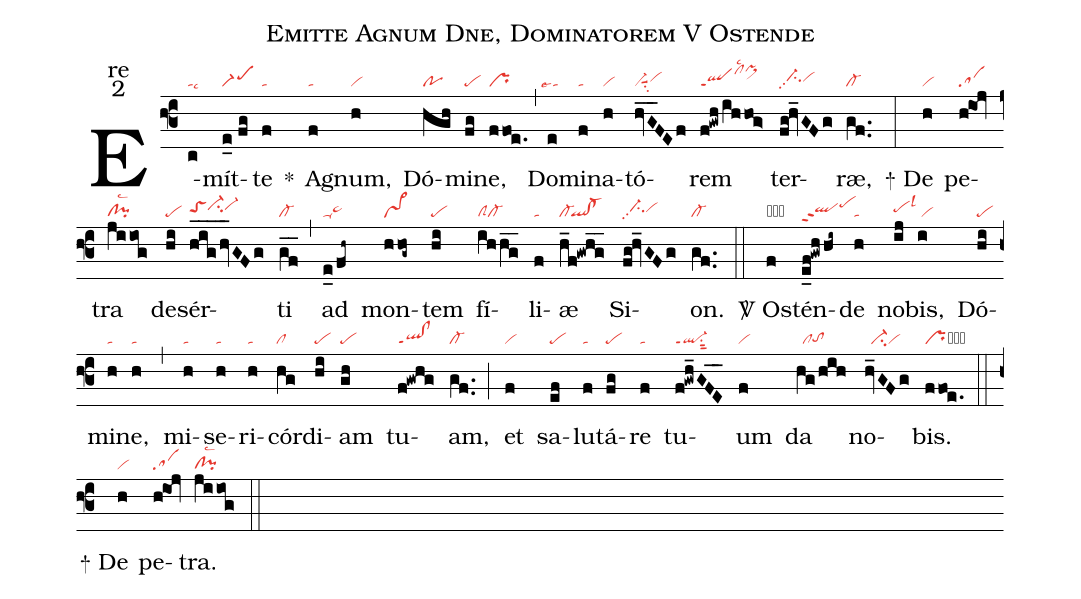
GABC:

name:Emitte Agnum Dne, Dominatorem V Ostende;
office-part:re;
mode:2;
nabc-lines:1;
%%
(f3) E(c|talsc9)mít(e_0//fg|scM1)te(f|ta) <sp>*</sp>() A(f|ta)gnum,(h|vi) Dó(hgh|po)mi(fg|pe)ne,(ffoe.|pr) (,) Do(e|``talse4)mi(f|ta)na(h|vi)tó(hvG__FEf|vi-suu1su2vihh)rem(f!gwh/ihhog>|qlppt1clhklsc2pi>hl) ter(fg!hv_GFg|//ci-hhpp2vihh)ræ,(gf..|cl-) (:)

<sp>+</sp> De(h|vi) pe(h@ioj|sa)tra(jiiog|cl!pilsc2) de(hi|pe)sér(hig___/hv_GFg|toShhci-hivi-hi)ti(gf__|cl-) (,) ad(e_0/fh~|ta-ta>hh) mon(hhog~|vs>)tem(hi|pe) fí(ihhg__|clScl-)li(f|ta)æ(h_f!gwhg__|cl-`ql!cl-) Si(fg!hv_GFg|//ci-hhpp2vihh)on.(gf..|cl-) (::)

<sp>V/</sp> Os(f|obvi)tén(e_f!gwhhi~|qlhhppt2pehj)de(h|ta) no(ij|pehhlsl3)bis,(i|/vi) Dó(hi|pe)mi(h|ta)ne,(h|ta) (,) mi(h|ta)se(h|ta)ri(h|ta)cór(hg|cl)di(hi|pe)am(gh|pe) tu(f!gwhg|ql!clppt1)am,(gf..|cl-) (;) et(f|vi) sa(ef|pe)lu(f|ta)tá(fg|pe)re(f|ta) tu(f!gwh_GFE__|ql-ppt1su1sut2)um(f|vi) da(hg/hih|//cltohg) no(hv_GFg|//ci-vi)bis.(ffoe.|prcb) (::)
<sp>+</sp> De(h|vi) pe(h@ioj|sa)tra.(jiiog|cl!pilsc2) (::)
